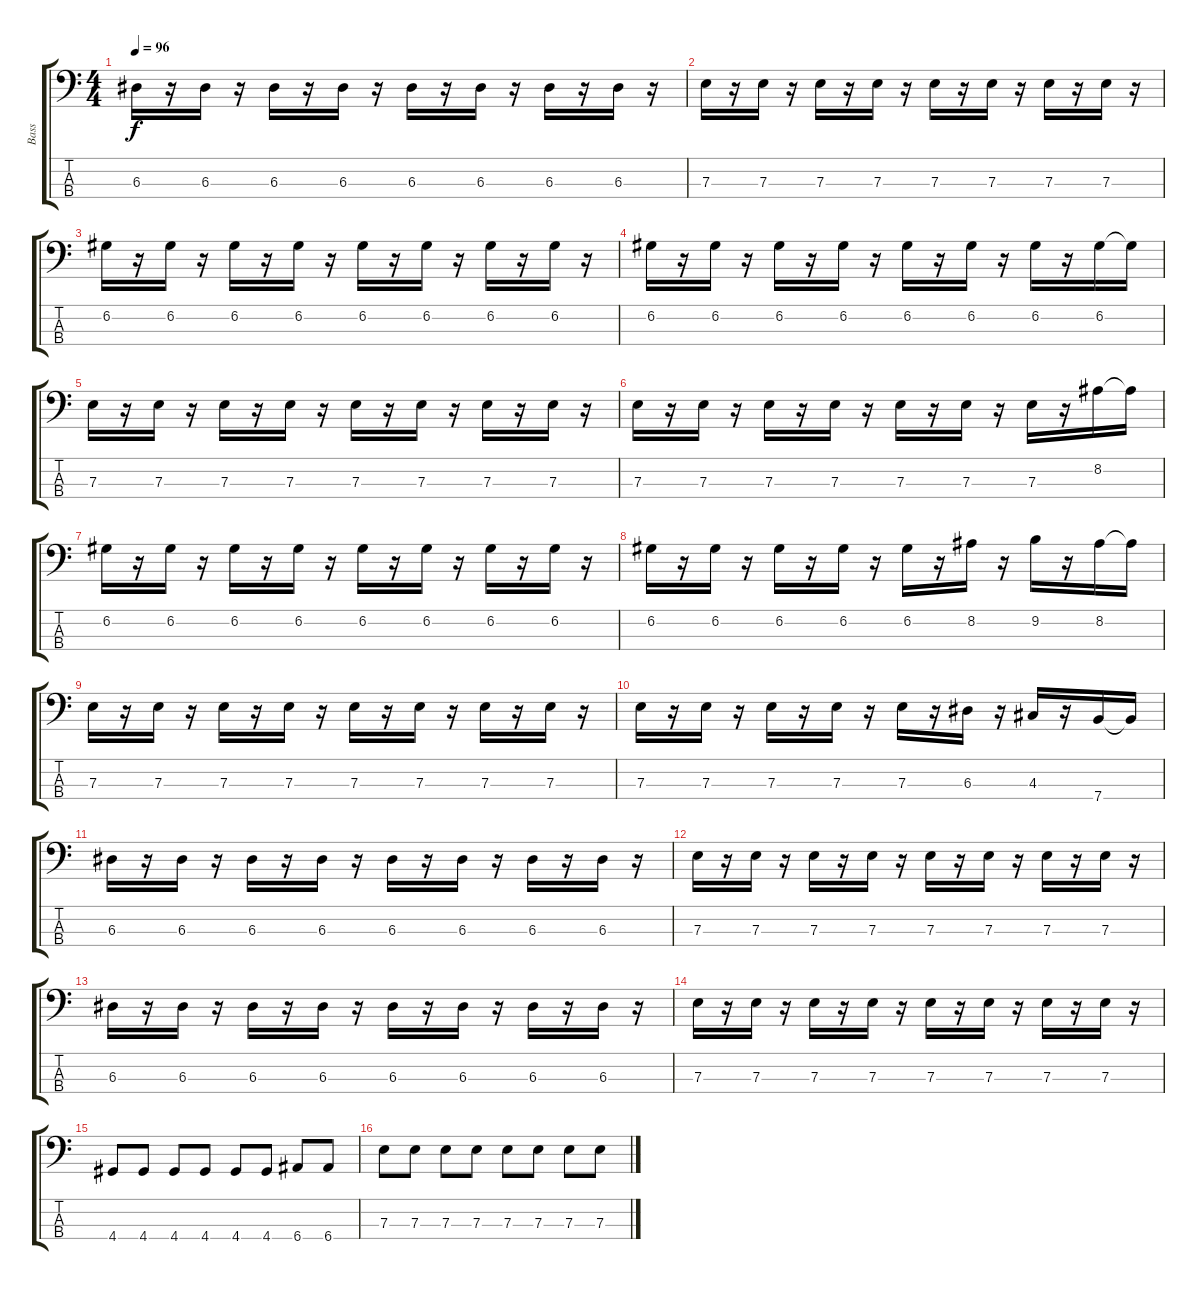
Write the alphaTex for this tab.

\track ("Bass" "Bass") {instrument electricbassfinger}
\staff {score tabs}
\tuning (G2 D2 A1 E1) {hide}
\ts (4 4)
\tempo 96
\clef f4
\ks c
6.3.16{dy f} r.16 6.3.16 r.16 6.3.16 r.16 6.3.16 r.16 6.3.16 r.16 6.3.16 r.16 6.3.16 r.16 6.3.16 r.16 |
7.3.16 r.16 7.3.16 r.16 7.3.16 r.16 7.3.16 r.16 7.3.16 r.16 7.3.16 r.16 7.3.16 r.16 7.3.16 r.16 |
6.2.16 r.16 6.2.16 r.16 6.2.16 r.16 6.2.16 r.16 6.2.16 r.16 6.2.16 r.16 6.2.16 r.16 6.2.16 r.16 |
6.2.16 r.16 6.2.16 r.16 6.2.16 r.16 6.2.16 r.16 6.2.16 r.16 6.2.16 r.16 6.2.16 r.16 6.2.16 6.2{t}.16 |
7.3.16 r.16 7.3.16 r.16 7.3.16 r.16 7.3.16 r.16 7.3.16 r.16 7.3.16 r.16 7.3.16 r.16 7.3.16 r.16 |
7.3.16 r.16 7.3.16 r.16 7.3.16 r.16 7.3.16 r.16 7.3.16 r.16 7.3.16 r.16 7.3.16 r.16 8.2.16 8.2{t}.16 |
6.2.16 r.16 6.2.16 r.16 6.2.16 r.16 6.2.16 r.16 6.2.16 r.16 6.2.16 r.16 6.2.16 r.16 6.2.16 r.16 |
6.2.16 r.16 6.2.16 r.16 6.2.16 r.16 6.2.16 r.16 6.2.16 r.16 8.2.16 r.16 9.2.16 r.16 8.2.16 8.2{t}.16 |
7.3.16 r.16 7.3.16 r.16 7.3.16 r.16 7.3.16 r.16 7.3.16 r.16 7.3.16 r.16 7.3.16 r.16 7.3.16 r.16 |
7.3.16 r.16 7.3.16 r.16 7.3.16 r.16 7.3.16 r.16 7.3.16 r.16 6.3.16 r.16 4.3.16 r.16 7.4.16 7.4{t}.16 |
6.3.16 r.16 6.3.16 r.16 6.3.16 r.16 6.3.16 r.16 6.3.16 r.16 6.3.16 r.16 6.3.16 r.16 6.3.16 r.16 |
7.3.16 r.16 7.3.16 r.16 7.3.16 r.16 7.3.16 r.16 7.3.16 r.16 7.3.16 r.16 7.3.16 r.16 7.3.16 r.16 |
6.3.16 r.16 6.3.16 r.16 6.3.16 r.16 6.3.16 r.16 6.3.16 r.16 6.3.16 r.16 6.3.16 r.16 6.3.16 r.16 |
7.3.16 r.16 7.3.16 r.16 7.3.16 r.16 7.3.16 r.16 7.3.16 r.16 7.3.16 r.16 7.3.16 r.16 7.3.16 r.16 |
4.4.8 4.4.8 4.4.8 4.4.8 4.4.8 4.4.8 6.4.8 6.4.8 |
7.3.8 7.3.8 7.3.8 7.3.8 7.3.8 7.3.8 7.3.8 7.3.8
